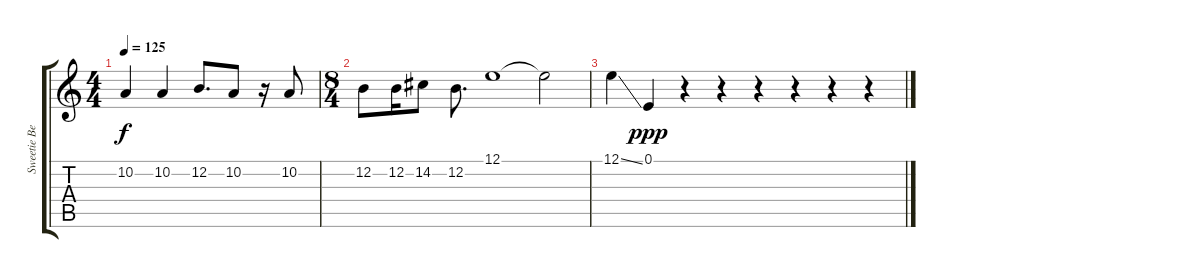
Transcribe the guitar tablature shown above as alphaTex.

\track ("Sweetie Belle" "Sweetie Be") {instrument trumpet}
\staff {score tabs}
\tuning (E4 B3 G3 D3 A2 E2) {hide}
\ts (4 4)
\tempo 125
\clef g2
\ks c
10.2.4{dy f} 10.2.4 12.2.8{d} 10.2.8 r.16 10.2.8 |
\ts (8 4)
12.2.8 12.2.16 14.2.8 12.2.8{d} 12.1.1 12.1{t}.2 |
12.1{ss}.4 0.1.4{dy ppp} r.4 r.4 r.4 r.4 r.4 r.4
